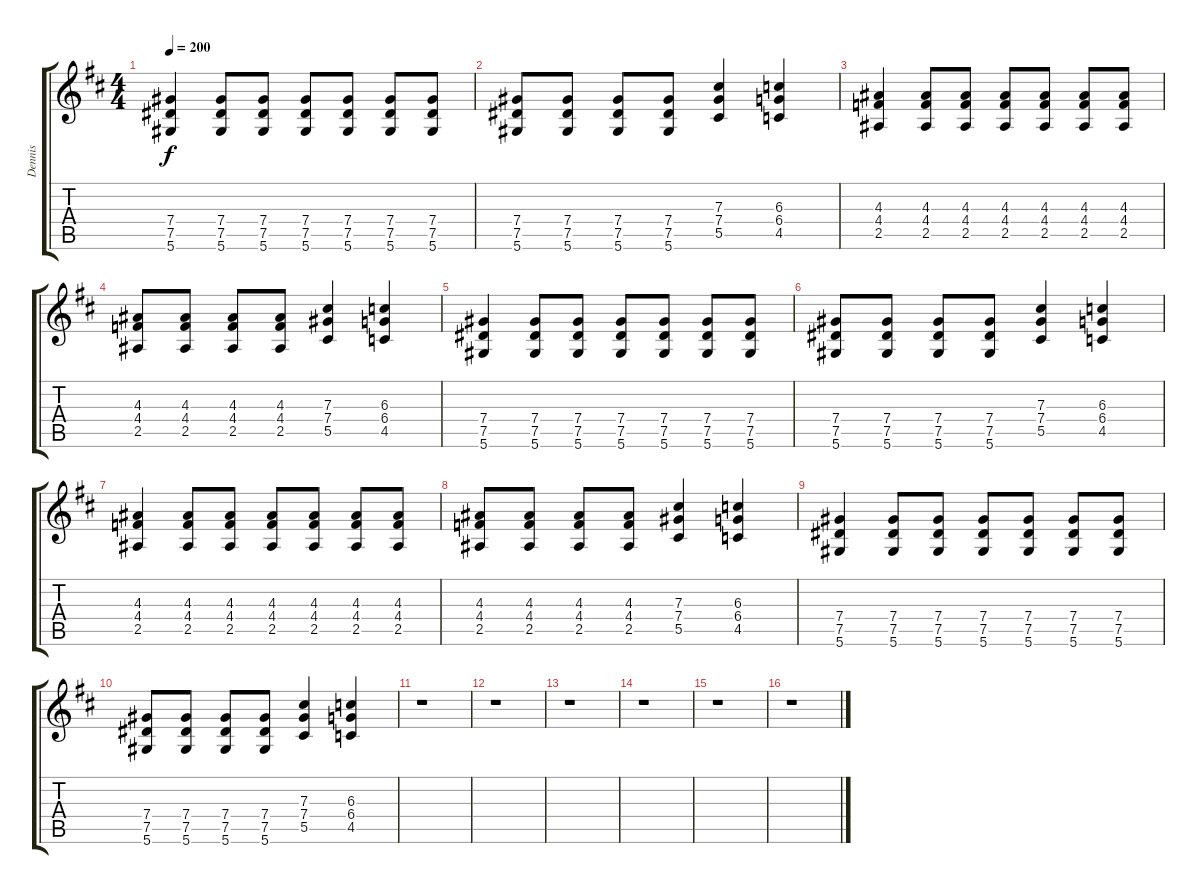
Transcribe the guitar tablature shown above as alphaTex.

\track ("Dennis" "Dennis") {instrument distortionguitar}
\staff {score tabs}
\tuning (Eb4 Bb3 Gb3 Db3 Ab2 Eb2) {hide}
\ts (4 4)
\tempo 200
\clef g2
\ks d
(7.4 7.5 5.6).4{dy f} (7.4 7.5 5.6).8 (7.4 7.5 5.6).8 (7.4 7.5 5.6).8 (7.4 7.5 5.6).8 (7.4 7.5 5.6).8 (7.4 7.5 5.6).8 |
(7.4 7.5 5.6).8 (7.4 7.5 5.6).8 (7.4 7.5 5.6).8 (7.4 7.5 5.6).8 (7.3 7.4 5.5).4 (6.3 6.4 4.5).4 |
(4.3 4.4 2.5).4 (4.3 4.4 2.5).8 (4.3 4.4 2.5).8 (4.3 4.4 2.5).8 (4.3 4.4 2.5).8 (4.3 4.4 2.5).8 (4.3 4.4 2.5).8 |
(4.3 4.4 2.5).8 (4.3 4.4 2.5).8 (4.3 4.4 2.5).8 (4.3 4.4 2.5).8 (7.3 7.4 5.5).4 (6.3 6.4 4.5).4 |
(7.4 7.5 5.6).4 (7.4 7.5 5.6).8 (7.4 7.5 5.6).8 (7.4 7.5 5.6).8 (7.4 7.5 5.6).8 (7.4 7.5 5.6).8 (7.4 7.5 5.6).8 |
(7.4 7.5 5.6).8 (7.4 7.5 5.6).8 (7.4 7.5 5.6).8 (7.4 7.5 5.6).8 (7.3 7.4 5.5).4 (6.3 6.4 4.5).4 |
(4.3 4.4 2.5).4 (4.3 4.4 2.5).8 (4.3 4.4 2.5).8 (4.3 4.4 2.5).8 (4.3 4.4 2.5).8 (4.3 4.4 2.5).8 (4.3 4.4 2.5).8 |
(4.3 4.4 2.5).8 (4.3 4.4 2.5).8 (4.3 4.4 2.5).8 (4.3 4.4 2.5).8 (7.3 7.4 5.5).4 (6.3 6.4 4.5).4 |
(7.4 7.5 5.6).4 (7.4 7.5 5.6).8 (7.4 7.5 5.6).8 (7.4 7.5 5.6).8 (7.4 7.5 5.6).8 (7.4 7.5 5.6).8 (7.4 7.5 5.6).8 |
(7.4 7.5 5.6).8 (7.4 7.5 5.6).8 (7.4 7.5 5.6).8 (7.4 7.5 5.6).8 (7.3 7.4 5.5).4 (6.3 6.4 4.5).4 |
r.1 |
r.1 |
r.1 |
r.1 |
r.1 |
r.1
